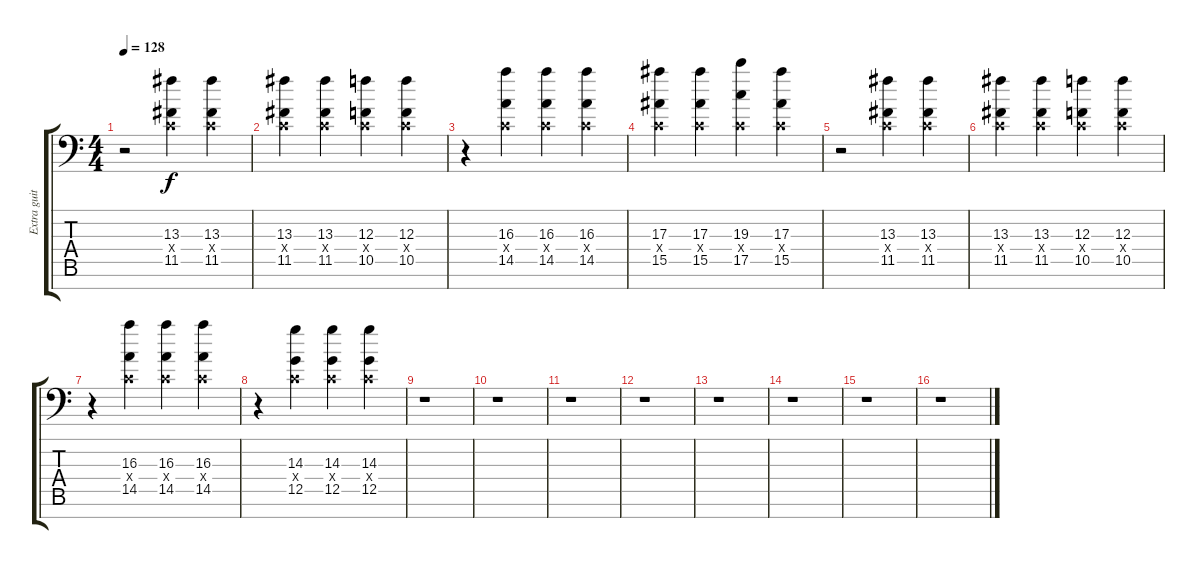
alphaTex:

\track ("Extra guitar" "Extra guit") {instrument overdrivenguitar}
\staff {score tabs}
\tuning (D4 A3 F3 C3 G2 D2 A1) {hide}
\ts (4 4)
\tempo 128
\clef f4
\ks c
r.2{dy f} (13.3 0.4{x} 11.5).4 (13.3 0.4{x} 11.5).4 |
(13.3 0.4{x} 11.5).4 (13.3 0.4{x} 11.5).4 (12.3 0.4{x} 10.5).4 (12.3 0.4{x} 10.5).4 |
r.4 (16.3 0.4{x} 14.5).4 (16.3 0.4{x} 14.5).4 (16.3 0.4{x} 14.5).4 |
(17.3 0.4{x} 15.5).4 (17.3 0.4{x} 15.5).4 (19.3 0.4{x} 17.5).4 (17.3 0.4{x} 15.5).4 |
r.2 (13.3 0.4{x} 11.5).4 (13.3 0.4{x} 11.5).4 |
(13.3 0.4{x} 11.5).4 (13.3 0.4{x} 11.5).4 (12.3 0.4{x} 10.5).4 (12.3 0.4{x} 10.5).4 |
r.4 (16.3 0.4{x} 14.5).4 (16.3 0.4{x} 14.5).4 (16.3 0.4{x} 14.5).4 |
r.4 (14.3 0.4{x} 12.5).4 (14.3 0.4{x} 12.5).4 (14.3 0.4{x} 12.5).4 |
r.1 |
r.1 |
r.1 |
r.1 |
r.1 |
r.1 |
r.1 |
r.1
